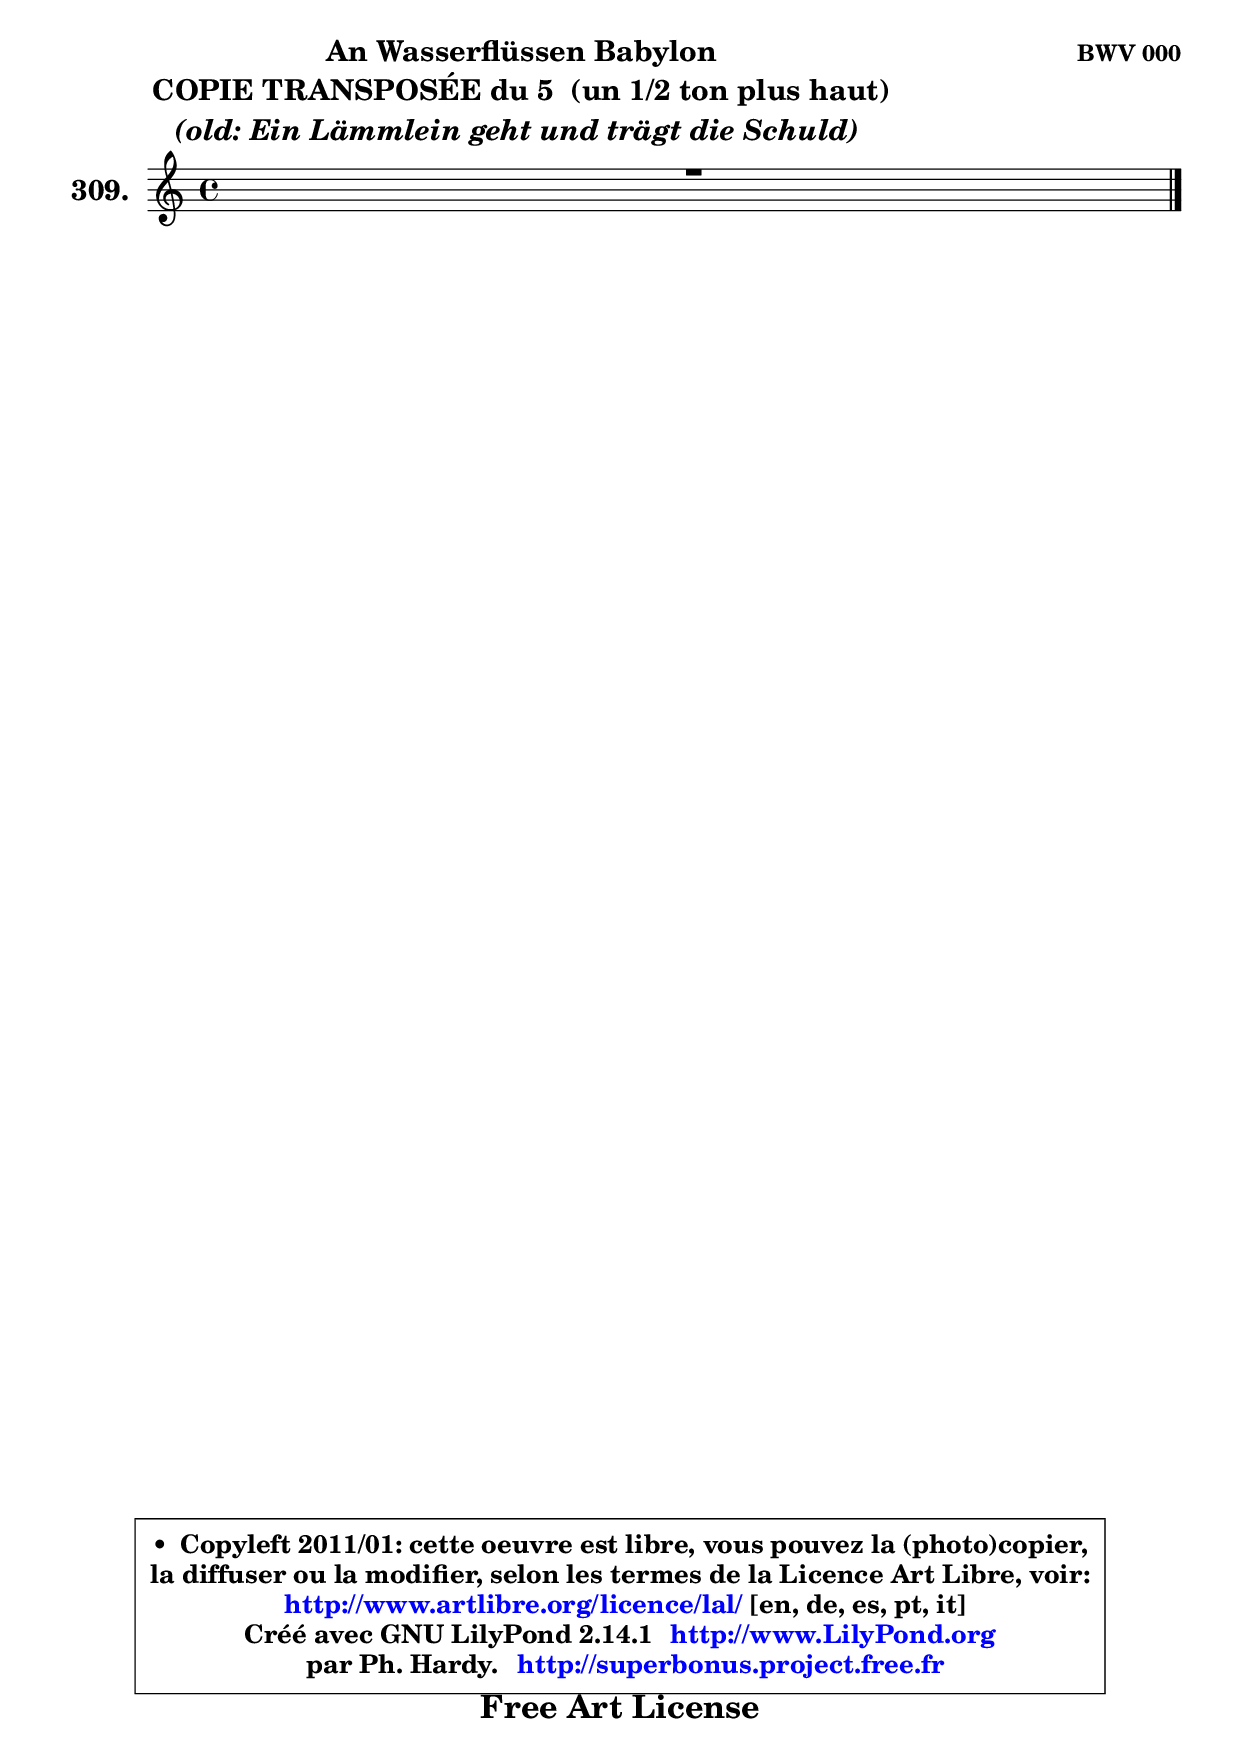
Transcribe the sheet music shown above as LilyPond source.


\version "2.14.1"

    \paper {
%	system-system-spacing #'padding = #0.1
%	score-system-spacing #'padding = #0.1
%	ragged-bottom = ##f
%	ragged-last-bottom = ##f
	ragged-right = ##f
	}

    \header {
      opus = \markup { \bold "BWV 000" }
      piece = \markup { \hspace #9 \fontsize #2 \bold \column \center-align { \line { "An Wasserflüssen Babylon" }
                                  \line { "COPIE TRANSPOSÉE du 5  (un 1/2 ton plus haut)" }
                                  \line { \italic "(old: Ein Lämmlein geht und trägt die Schuld) " }
                              } }
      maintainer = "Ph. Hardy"
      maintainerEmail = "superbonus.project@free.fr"
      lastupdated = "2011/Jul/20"
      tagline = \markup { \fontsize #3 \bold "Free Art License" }
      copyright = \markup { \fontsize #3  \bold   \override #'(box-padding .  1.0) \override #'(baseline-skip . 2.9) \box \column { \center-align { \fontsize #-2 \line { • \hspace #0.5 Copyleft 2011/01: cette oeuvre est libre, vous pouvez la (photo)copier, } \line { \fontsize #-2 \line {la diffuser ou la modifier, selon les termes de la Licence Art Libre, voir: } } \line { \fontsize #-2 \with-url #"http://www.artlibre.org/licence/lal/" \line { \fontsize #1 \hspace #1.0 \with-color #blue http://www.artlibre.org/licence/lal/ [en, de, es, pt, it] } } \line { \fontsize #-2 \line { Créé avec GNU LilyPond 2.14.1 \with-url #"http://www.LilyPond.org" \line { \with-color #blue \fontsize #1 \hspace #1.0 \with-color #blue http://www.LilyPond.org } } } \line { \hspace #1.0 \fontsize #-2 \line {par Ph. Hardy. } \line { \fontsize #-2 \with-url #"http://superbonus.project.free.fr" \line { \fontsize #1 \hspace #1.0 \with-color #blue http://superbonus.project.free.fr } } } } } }

	  }

  guidemidi = {
	\tempo 4 = 78

	}

  upper = {
	\time 4/4
	\key c \major
	\clef treble
	\voiceOne
	<< { 
	% SOPRANO
	\set Voice.midiInstrument = "acoustic grand"
	\relative c' {
	R1 |
\break
        \bar "|."
	} % fin de relative
	}

%	\context Voice="1" { \voiceTwo 
%	% ALTO
%	\set Voice.midiInstrument = "acoustic grand"
%	\relative c' {
%	
%        \bar "|."
%	} % fin de relative
%	\oneVoice
%	} >>
 >>
	}

    lower = {
	\time 4/4
	\key c \major
	\clef bass
	\voiceOne
	<< { 
	% TENOR
	\set Voice.midiInstrument = "acoustic grand"
	\relative c' {
	R1 |
\break
        \bar "|."
	} % fin de relative
	}
	\context Voice="1" { \voiceTwo 
	% BASS
	\set Voice.midiInstrument = "acoustic grand"
	\relative c {
        
        \bar "|."
	} % fin de relative
	\oneVoice
	} >>
	}


    \score { 

	\new PianoStaff <<
	\set PianoStaff.instrumentName = \markup { \bold \huge "309." }
	\new Staff = "upper" \upper
%	\new Staff = "lower" \lower
	>>

    \layout {
%	ragged-last = ##f
	   }

         } % fin de score

  \score {
\unfoldRepeats { << \guidemidi \upper >> }
    \midi {
    \context {
     \Staff
      \remove "Staff_performer"
               }

     \context {
      \Voice
       \consists "Staff_performer"
                }

     \context { 
      \Score
      tempoWholesPerMinute = #(ly:make-moment 78 4)
		}
	    }
	}


